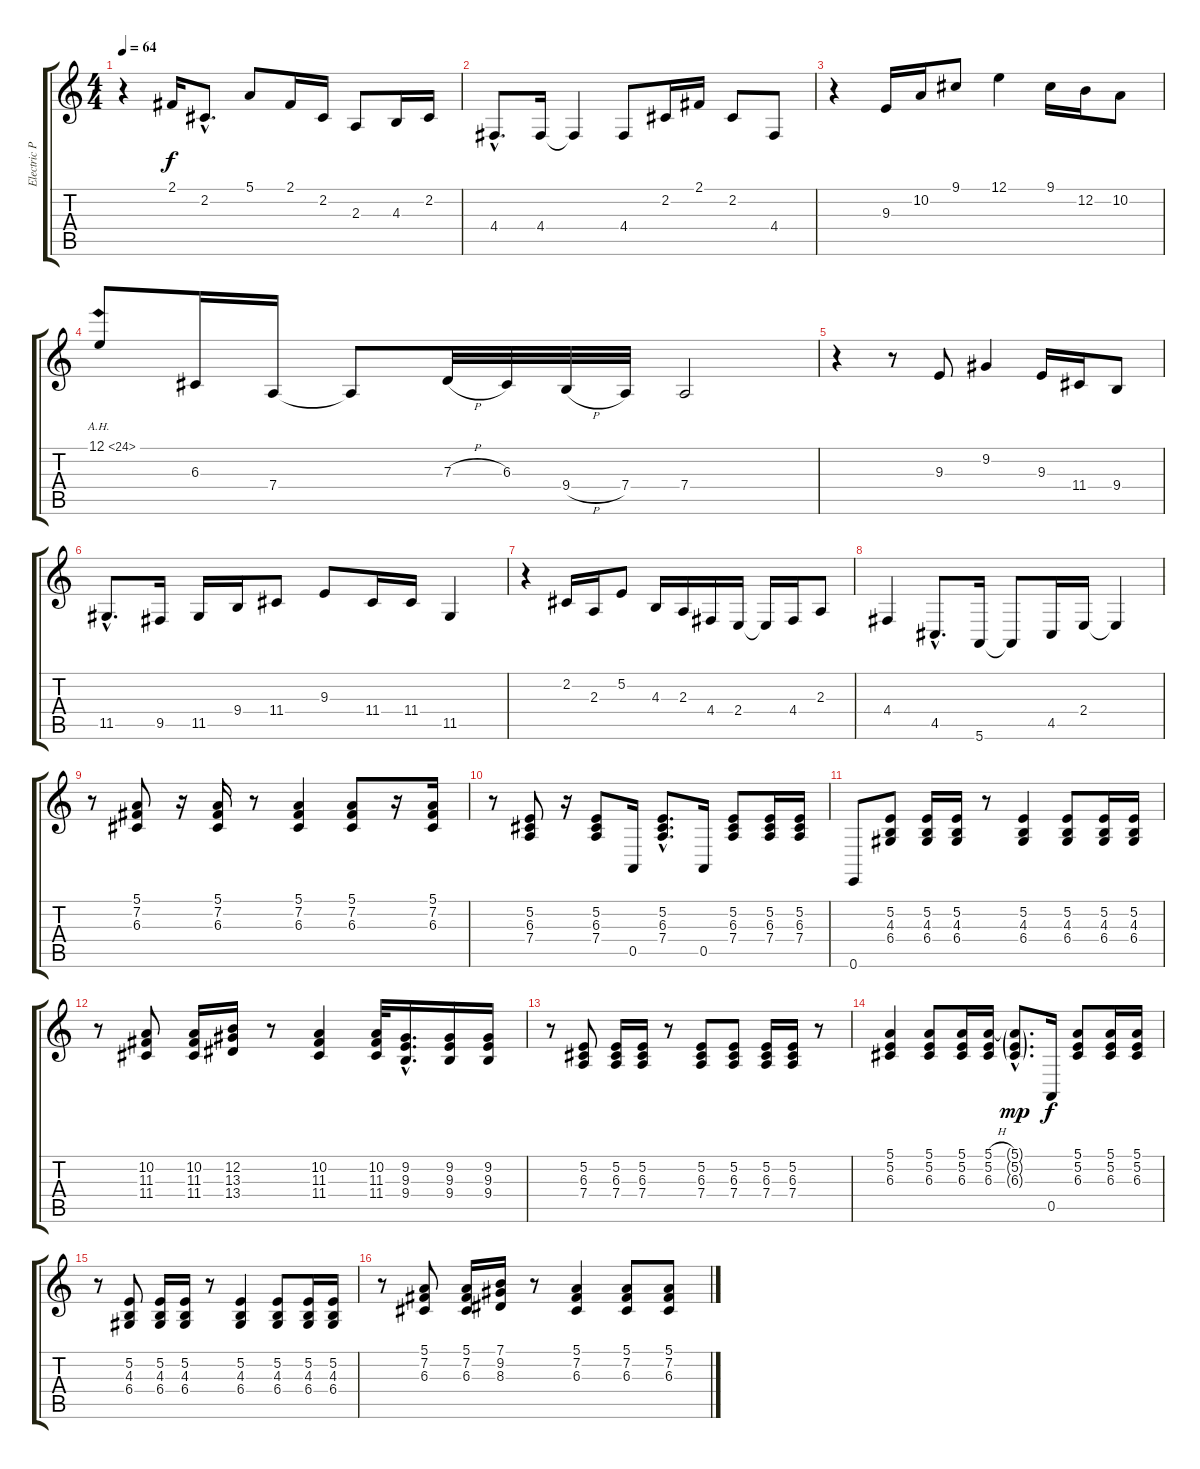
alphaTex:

\track ("Electric Piano" "Electric P") {instrument electricgrandpiano}
\staff {score tabs}
\tuning (E4 B3 G3 D3 A2 E2) {hide}
\ts (4 4)
\tempo 64
\clef g2
\ks c
r.4{dy f} 2.1.16 2.2{hac}.8{d} 5.1.8 2.1.16 2.2.16 2.3.8 4.3.16 2.2.16 |
4.4{hac}.8{d} 4.4.16 4.4{t}.4 4.4.8 2.2.16 2.1.16 2.2.8 4.4.8 |
r.4 9.3.16 10.2.16 9.1.8 12.1.4 9.1.16 12.2.16 10.2.8 |
12.1{ah 12}.8 6.3.16 7.4.16 7.4{t}.8 7.3{h}.32 6.3.32 9.4{h}.32 7.4.32 7.4.2 |
r.4 r.8 9.3.8 9.2.4 9.3.16 11.4.16 9.4.8 |
11.5{hac}.8{d} 9.5.16 11.5.16 9.4.16 11.4.8 9.3.8 11.4.16 11.4.16 11.5.4 |
r.4 2.2.16 2.3.16 5.2.8 4.3.16 2.3.16 4.4.16 2.4.16 2.4{t}.16 4.4.16 2.3.8 |
4.4.4 4.5{hac}.8{d} 5.6.16 5.6{t}.8 4.5.16 2.4.16 2.4{t}.4 |
r.8 (5.1 7.2 6.3).8 r.16 (5.1 7.2 6.3).16 r.8 (5.1 7.2 6.3).4 (5.1 7.2 6.3).8 r.16 (5.1 7.2 6.3).16 |
r.8 (5.2 6.3 7.4).8 r.16 (5.2 6.3 7.4).8 0.5.16 (5.2{hac} 6.3{hac} 7.4{hac}).8{d} 0.5.16 (5.2 6.3 7.4).8 (5.2 6.3 7.4).16 (5.2 6.3 7.4).16 |
0.6.8 (5.2 4.3 6.4).8 (5.2 4.3 6.4).16 (5.2 4.3 6.4).16 r.8 (5.2 4.3 6.4).4 (5.2 4.3 6.4).8 (5.2 4.3 6.4).16 (5.2 4.3 6.4).16 |
r.8 (10.2 11.3 11.4).8 (10.2 11.3 11.4).16 (12.2 13.3 13.4).16 r.8 (10.2 11.3 11.4).4 (10.2 11.3 11.4).32 (9.2{hac} 9.3{hac} 9.4{hac}).16{d} (9.2 9.3 9.4).16 (9.2 9.3 9.4).16 |
r.8 (5.2 6.3 7.4).8 (5.2 6.3 7.4).16 (5.2 6.3 7.4).16 r.8 (5.2 6.3 7.4).8 (5.2 6.3 7.4).8 (5.2 6.3 7.4).16 (5.2 6.3 7.4).16 r.8 |
(5.1 5.2 6.3).4 (5.1 5.2 6.3).8 (5.1 5.2 6.3).16 (5.1{h} 5.2 6.3).16 (5.1{g hac} 5.2{g hac} 6.3{g hac}).8{d dy mp} 0.5.16{dy f} (5.1 5.2 6.3).8 (5.1 5.2 6.3).16 (5.1 5.2 6.3).16 |
r.8 (5.2 4.3 6.4).8 (5.2 4.3 6.4).16 (5.2 4.3 6.4).16 r.8 (5.2 4.3 6.4).4 (5.2 4.3 6.4).8 (5.2 4.3 6.4).16 (5.2 4.3 6.4).16 |
r.8 (5.1 7.2 6.3).8 (5.1 7.2 6.3).16 (7.1 9.2 8.3).16 r.8 (5.1 7.2 6.3).4 (5.1 7.2 6.3).8 (5.1 7.2 6.3).8
